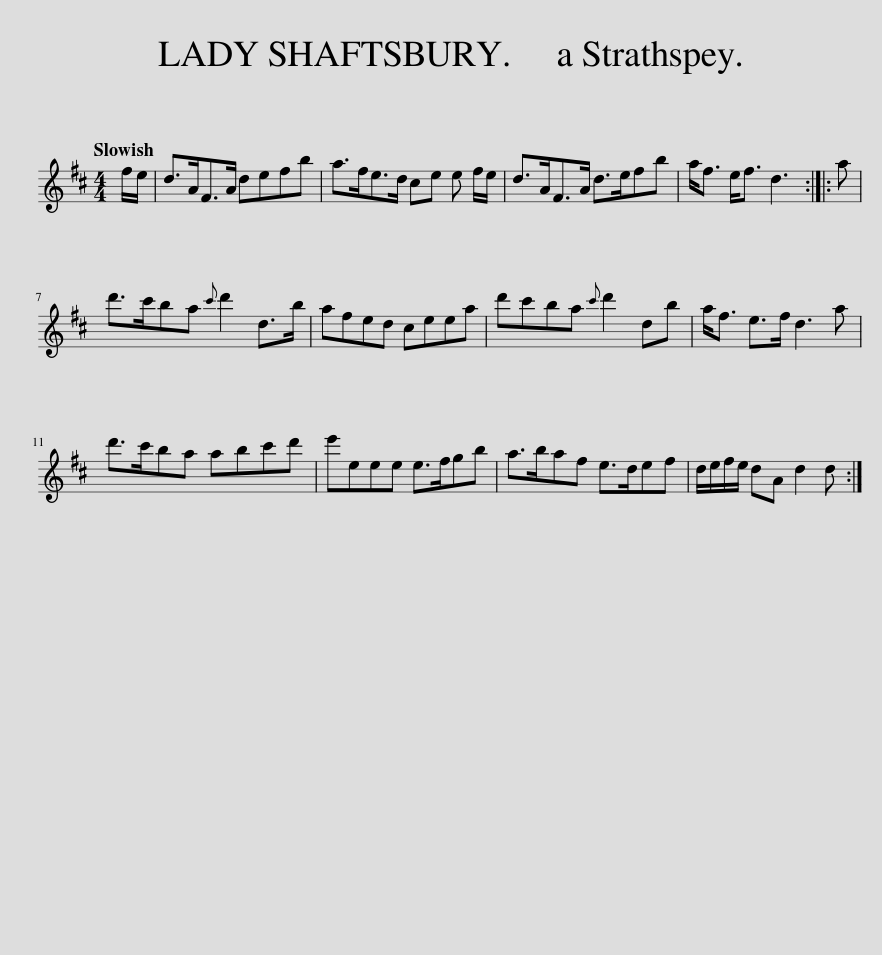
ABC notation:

X:1
L:1/8
Q:1/4=120
M:4/4
I:linebreak $
K:D
V:1 treble
V:1
 f/e/ | d>AF>A defb | a>fe>d ce e f/e/ | d>AF>A d>efb | a<f e<f d3 :: %5
 a |$ d'>c'ba{c'} d'2 d>b | afed ceea | d'c'ba{c'} d'2 db | a<f e>f d3 a |$ %10
 d'>c'ba abc'd' | e'eee e>fgb | a>baf e>def | d/e/f/e/ dA d2 d :| %14
